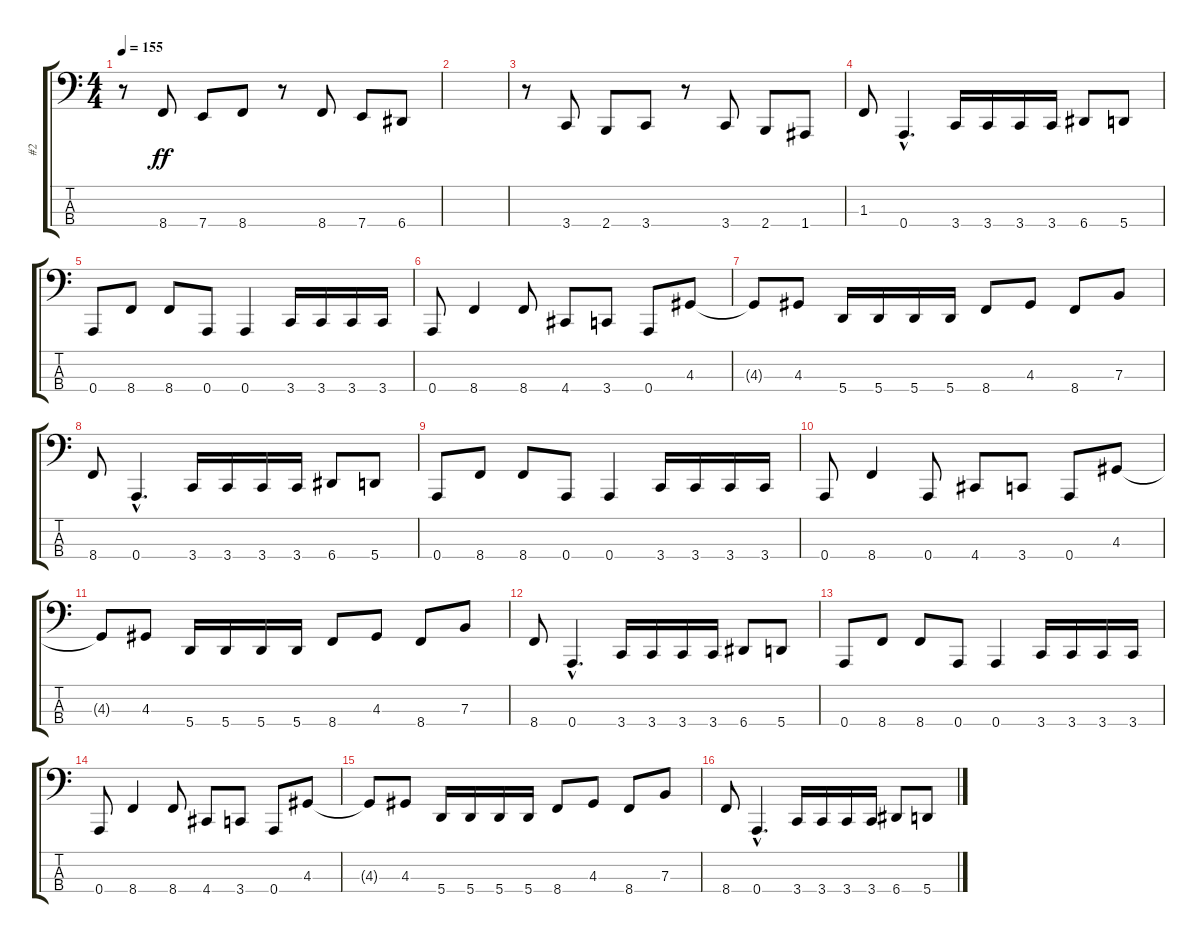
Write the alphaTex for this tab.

\track ("#2" "#2") {instrument electricbassfinger}
\staff {score tabs}
\tuning (D2 A1 E1 A0) {hide}
\ts (4 4)
\tempo 155
\clef f4
\ks c
r.8{dy ff} 8.4.8 7.4.8 8.4.8 r.8 8.4.8 7.4.8 6.4.8 |
|
r.8 3.4.8 2.4.8 3.4.8 r.8 3.4.8 2.4.8 1.4.8 |
\section ("" " ")
1.3.8 0.4{hac}.4{d} 3.4.16 3.4.16 3.4.16 3.4.16 6.4.8 5.4.8 |
0.4.8 8.4.8 8.4.8 0.4.8 0.4.4 3.4.16 3.4.16 3.4.16 3.4.16 |
0.4.8 8.4.4 8.4.8 4.4.8 3.4.8 0.4.8 4.3.8 |
4.3{t}.8 4.3.8 5.4.16 5.4.16 5.4.16 5.4.16 8.4.8 4.3.8 8.4.8 7.3.8 |
8.4.8 0.4{hac}.4{d} 3.4.16 3.4.16 3.4.16 3.4.16 6.4.8 5.4.8 |
0.4.8 8.4.8 8.4.8 0.4.8 0.4.4 3.4.16 3.4.16 3.4.16 3.4.16 |
0.4.8 8.4.4 0.4.8 4.4.8 3.4.8 0.4.8 4.3.8 |
4.3{t}.8 4.3.8 5.4.16 5.4.16 5.4.16 5.4.16 8.4.8 4.3.8 8.4.8 7.3.8 |
8.4.8 0.4{hac}.4{d} 3.4.16 3.4.16 3.4.16 3.4.16 6.4.8 5.4.8 |
0.4.8 8.4.8 8.4.8 0.4.8 0.4.4 3.4.16 3.4.16 3.4.16 3.4.16 |
0.4.8 8.4.4 8.4.8 4.4.8 3.4.8 0.4.8 4.3.8 |
4.3{t}.8 4.3.8 5.4.16 5.4.16 5.4.16 5.4.16 8.4.8 4.3.8 8.4.8 7.3.8 |
8.4.8 0.4{hac}.4{d} 3.4.16 3.4.16 3.4.16 3.4.16 6.4.8 5.4.8
